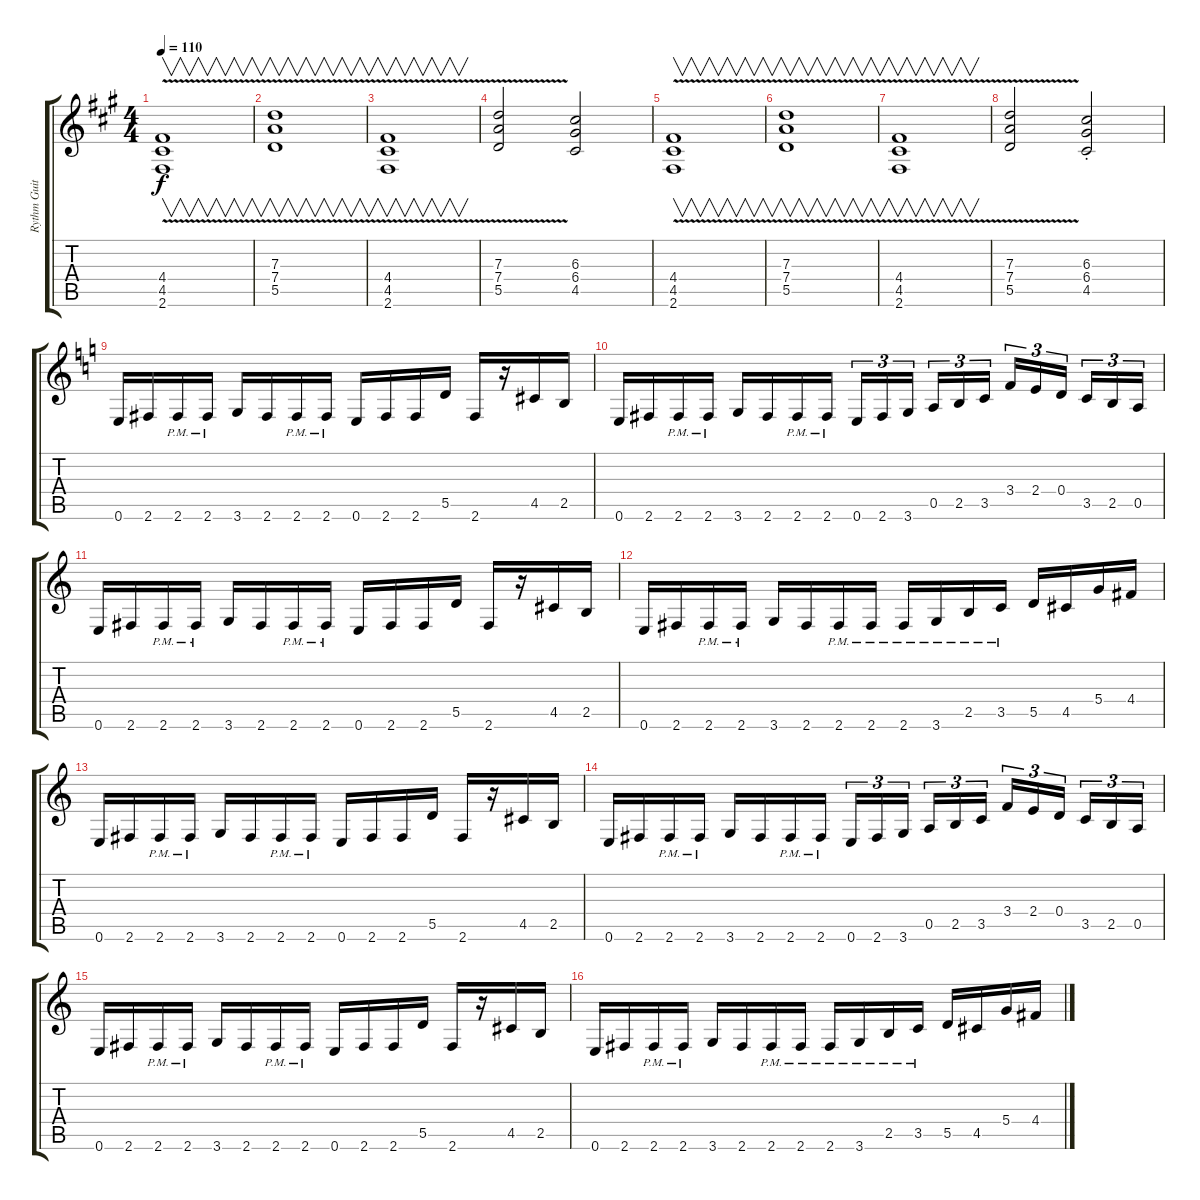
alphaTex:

\track ("Rythm Guitar" "Rythm Guit") {instrument distortionguitar}
\staff {score tabs}
\tuning (E4 B3 G3 D3 A2 E2) {hide}
\ts (4 4)
\tempo 110
\clef g2
\ks f#minor
(4.4 4.5 2.6{v}).1{v dy f instrument distortionguitar} |
(7.3 7.4 5.5{v}).1{v} |
(4.4 4.5 2.6{v}).1{v} |
(7.3 7.4 5.5{v}).2 (6.3 6.4 4.5).2 |
(4.4 4.5 2.6{v}).1{v} |
(7.3 7.4 5.5{v}).1{v} |
(4.4 4.5 2.6{v}).1{v} |
(7.3 7.4 5.5{v}).2 (6.3{st} 6.4{st} 4.5{st}).2 |
\ks c
0.6.16 2.6.16 2.6{pm}.16 2.6{pm}.16 3.6.16 2.6.16 2.6{pm}.16 2.6{pm}.16 0.6.16 2.6.16 2.6.16 5.5.16 2.6.16 r.16 4.5.16 2.5.16 |
0.6.16 2.6.16 2.6{pm}.16 2.6{pm}.16 3.6.16 2.6.16 2.6{pm}.16 2.6{pm}.16 0.6.16{tu (3 2)} 2.6.16{tu (3 2)} 3.6.16{tu (3 2)} 0.5.16{tu (3 2)} 2.5.16{tu (3 2)} 3.5.16{tu (3 2)} 3.4.16{tu (3 2)} 2.4.16{tu (3 2)} 0.4.16{tu (3 2)} 3.5.16{tu (3 2)} 2.5.16{tu (3 2)} 0.5.16{tu (3 2)} |
0.6.16 2.6.16 2.6{pm}.16 2.6{pm}.16 3.6.16 2.6.16 2.6{pm}.16 2.6{pm}.16 0.6.16 2.6.16 2.6.16 5.5.16 2.6.16 r.16 4.5.16 2.5.16 |
0.6.16 2.6.16 2.6{pm}.16 2.6{pm}.16 3.6.16 2.6.16 2.6{pm}.16 2.6{pm}.16 2.6{pm}.16 3.6{pm}.16 2.5{pm}.16 3.5{pm}.16 5.5.16 4.5.16 5.4.16 4.4.16 |
0.6.16 2.6.16 2.6{pm}.16 2.6{pm}.16 3.6.16 2.6.16 2.6{pm}.16 2.6{pm}.16 0.6.16 2.6.16 2.6.16 5.5.16 2.6.16 r.16 4.5.16 2.5.16 |
0.6.16 2.6.16 2.6{pm}.16 2.6{pm}.16 3.6.16 2.6.16 2.6{pm}.16 2.6{pm}.16 0.6.16{tu (3 2)} 2.6.16{tu (3 2)} 3.6.16{tu (3 2)} 0.5.16{tu (3 2)} 2.5.16{tu (3 2)} 3.5.16{tu (3 2)} 3.4.16{tu (3 2)} 2.4.16{tu (3 2)} 0.4.16{tu (3 2)} 3.5.16{tu (3 2)} 2.5.16{tu (3 2)} 0.5.16{tu (3 2)} |
0.6.16 2.6.16 2.6{pm}.16 2.6{pm}.16 3.6.16 2.6.16 2.6{pm}.16 2.6{pm}.16 0.6.16 2.6.16 2.6.16 5.5.16 2.6.16 r.16 4.5.16 2.5.16 |
0.6.16 2.6.16 2.6{pm}.16 2.6{pm}.16 3.6.16 2.6.16 2.6{pm}.16 2.6{pm}.16 2.6{pm}.16 3.6{pm}.16 2.5{pm}.16 3.5{pm}.16 5.5.16 4.5.16 5.4.16 4.4.16
